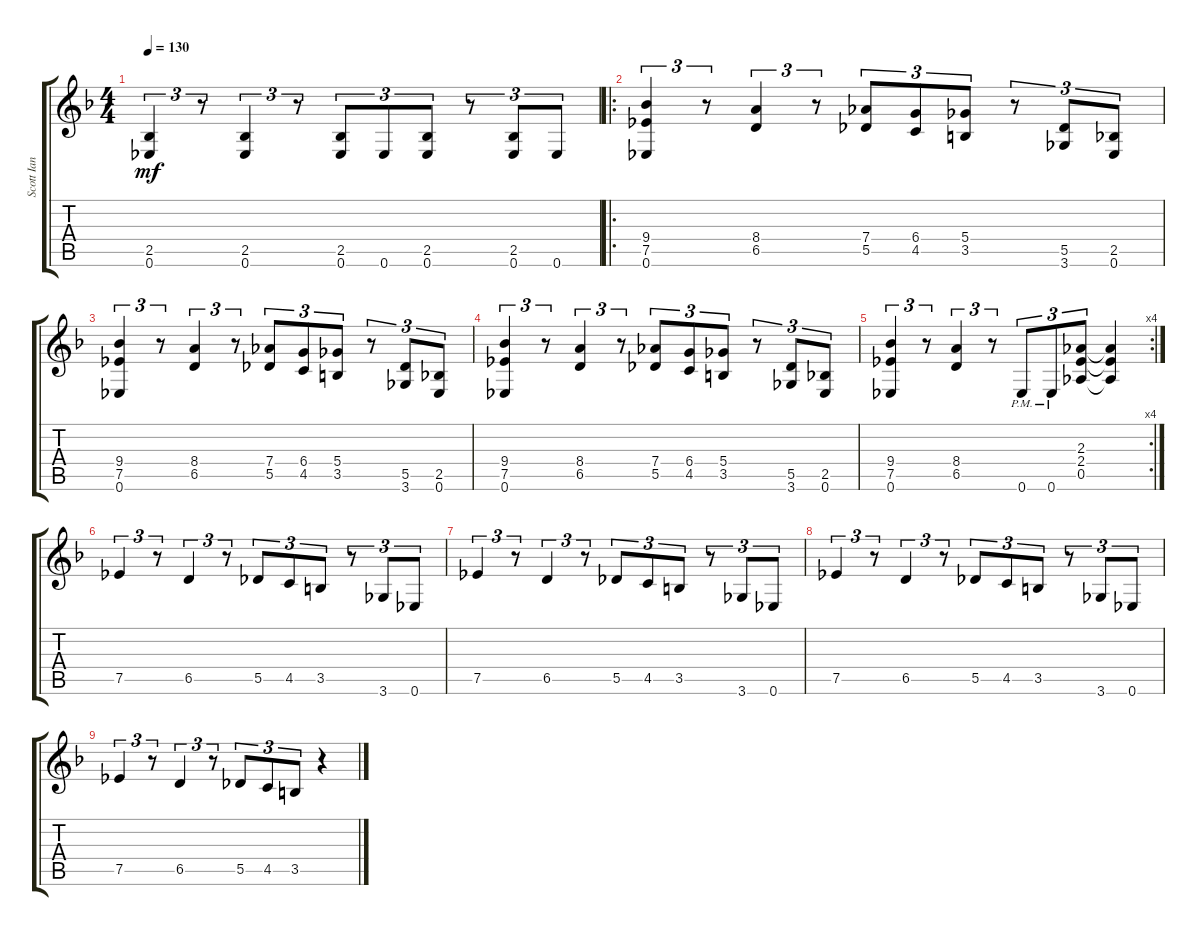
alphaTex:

\track ("Scott Ian" "Scott Ian") {instrument distortionguitar}
\staff {score tabs}
\tuning (Eb4 Bb3 Gb3 Db3 Ab2 Eb2) {hide}
\ts (4 4)
\tempo 130
\clef g2
\ks f
(2.5 0.6).4{tu (3 2) dy mf} r.8{tu (3 2)} (2.5 0.6).4{tu (3 2)} r.8{tu (3 2)} (2.5 0.6).8{tu (3 2)} 0.6.8{tu (3 2)} (2.5 0.6).8{tu (3 2)} r.8{tu (3 2)} (2.5 0.6).8{tu (3 2)} 0.6.8{tu (3 2)} |
\ro
(9.4 7.5 0.6).4{tu (3 2)} r.8{tu (3 2)} (8.4 6.5).4{tu (3 2)} r.8{tu (3 2)} (7.4 5.5).8{tu (3 2)} (6.4 4.5).8{tu (3 2)} (5.4 3.5).8{tu (3 2)} r.8{tu (3 2)} (5.5 3.6).8{tu (3 2)} (2.5 0.6).8{tu (3 2)} |
(9.4 7.5 0.6).4{tu (3 2)} r.8{tu (3 2)} (8.4 6.5).4{tu (3 2)} r.8{tu (3 2)} (7.4 5.5).8{tu (3 2)} (6.4 4.5).8{tu (3 2)} (5.4 3.5).8{tu (3 2)} r.8{tu (3 2)} (5.5 3.6).8{tu (3 2)} (2.5 0.6).8{tu (3 2)} |
(9.4 7.5 0.6).4{tu (3 2)} r.8{tu (3 2)} (8.4 6.5).4{tu (3 2)} r.8{tu (3 2)} (7.4 5.5).8{tu (3 2)} (6.4 4.5).8{tu (3 2)} (5.4 3.5).8{tu (3 2)} r.8{tu (3 2)} (5.5 3.6).8{tu (3 2)} (2.5 0.6).8{tu (3 2)} |
\rc 4
(9.4 7.5 0.6).4{tu (3 2)} r.8{tu (3 2)} (8.4 6.5).4{tu (3 2)} r.8{tu (3 2)} 0.6{pm}.8{tu (3 2)} 0.6{pm}.8{tu (3 2)} (2.3 2.4 0.5).8{tu (3 2)} (2.3{t} 2.4{t} 0.5{t}).4 |
7.5.4{tu (3 2)} r.8{tu (3 2)} 6.5.4{tu (3 2)} r.8{tu (3 2)} 5.5.8{tu (3 2)} 4.5.8{tu (3 2)} 3.5.8{tu (3 2)} r.8{tu (3 2)} 3.6.8{tu (3 2)} 0.6.8{tu (3 2)} |
7.5.4{tu (3 2)} r.8{tu (3 2)} 6.5.4{tu (3 2)} r.8{tu (3 2)} 5.5.8{tu (3 2)} 4.5.8{tu (3 2)} 3.5.8{tu (3 2)} r.8{tu (3 2)} 3.6.8{tu (3 2)} 0.6.8{tu (3 2)} |
7.5.4{tu (3 2)} r.8{tu (3 2)} 6.5.4{tu (3 2)} r.8{tu (3 2)} 5.5.8{tu (3 2)} 4.5.8{tu (3 2)} 3.5.8{tu (3 2)} r.8{tu (3 2)} 3.6.8{tu (3 2)} 0.6.8{tu (3 2)} |
7.5.4{tu (3 2)} r.8{tu (3 2)} 6.5.4{tu (3 2)} r.8{tu (3 2)} 5.5.8{tu (3 2)} 4.5.8{tu (3 2)} 3.5.8{tu (3 2)} r.4
